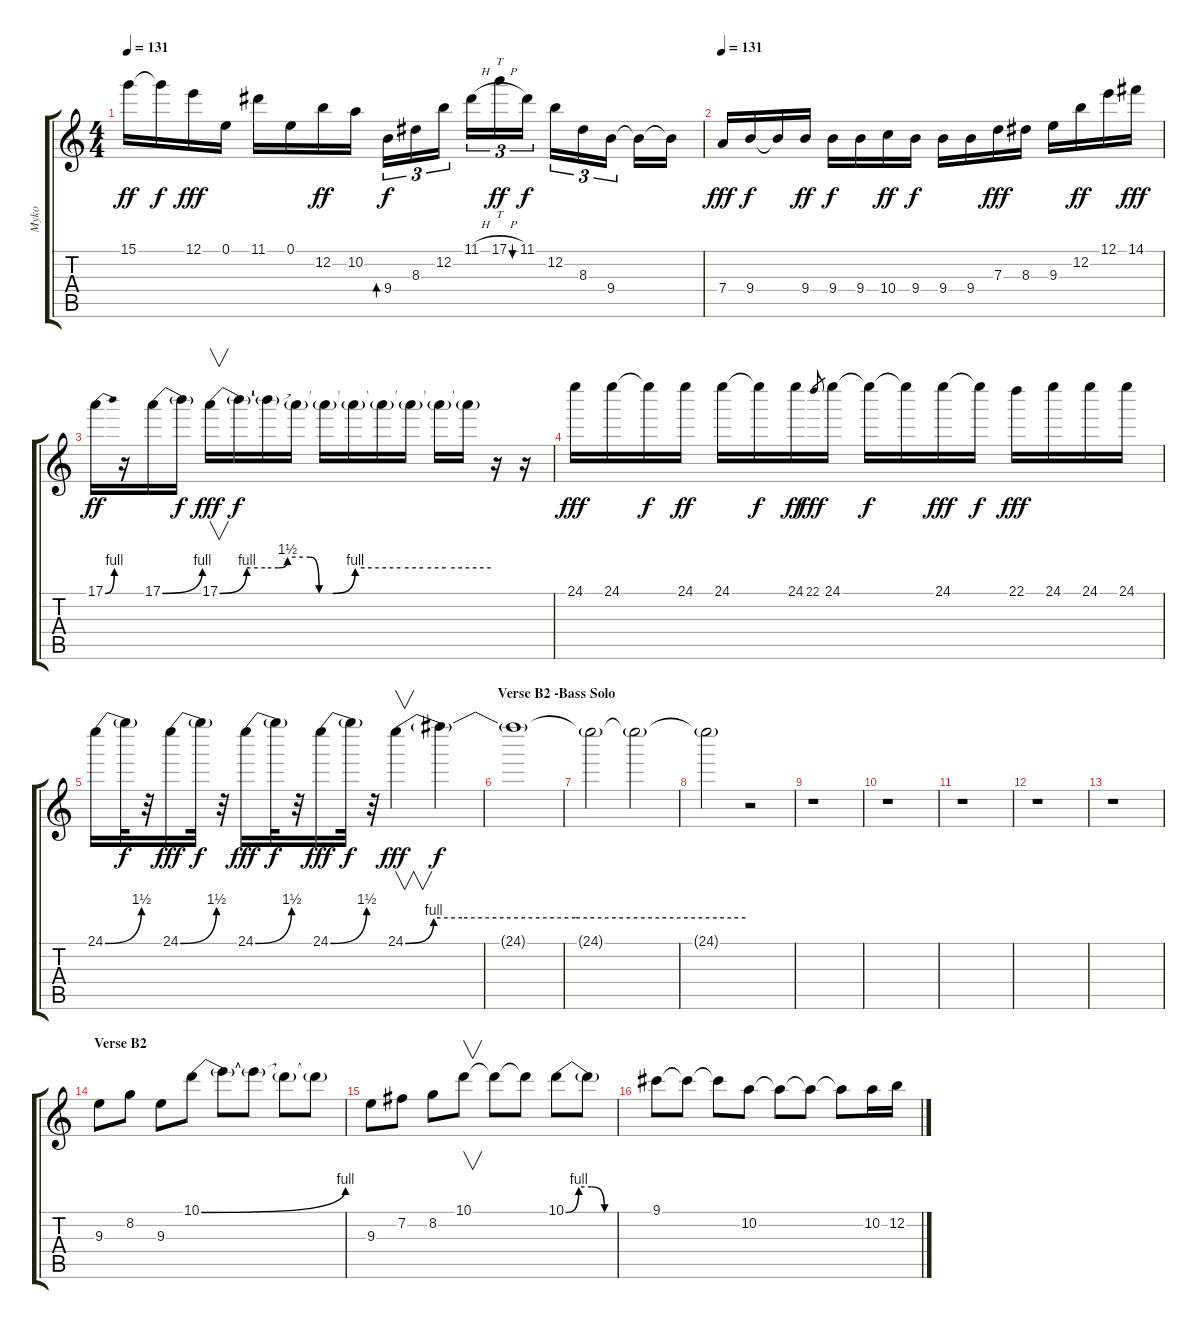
\track ("Myko" "Myko") {instrument distortionguitar}
\staff {score tabs}
\tuning (E4 B3 G3 D3 A2 E2) {hide}
\ts (4 4)
\tempo 131
\clef g2
\ks c
15.1.16{dy ff} 15.1{t}.16{dy f} 12.1.16{dy fff} 0.1.16 11.1.16 0.1.16 12.2.16{dy ff} 10.2.16 9.4.16{tu (3 2) bd 60 dy f} 8.3.16{tu (3 2)} 12.2.16{tu (3 2)} 11.1{h}.16{tu (3 2)} 17.1{h}.16{tt tu (3 2) dy ff} 11.1.16{tu (3 2) bu 60 dy f} 12.2.16{tu (3 2)} 8.3.16{tu (3 2)} 9.4.16{tu (3 2)} 9.4{t}.16 9.4{t}.16 |
\tempo 131
7.4.16{dy fff} 9.4.16{dy f} 9.4{t}.16 9.4.16{dy ff} 9.4.16{dy f} 9.4.16 10.4.16{dy ff} 9.4.16{dy f} 9.4.16 9.4.16 7.3.16{dy fff} 8.3.16 9.3.16 12.2.16{dy ff} 12.1.16 14.1.16{dy fff} |
17.1{be (bend 0 0 60 4)}.16{dy ff} r.16 17.1{be (bend 0 0 60 4)}.16 17.1{t}.16{dy f} 17.1{be (custom 0 0 6 4 10 4 13 4 15 6 20 6 22 0 25 0 30 4 40 4 45 4 50 4 60 4)}.16{v dy fff} 17.1{t}.16{dy f} 17.1{t}.16 17.1{t}.16 17.1{t}.16 17.1{t}.16 17.1{t}.16 17.1{t}.16 17.1{t}.16 17.1{t}.16 r.16 r.16 |
24.1.16{dy fff} 24.1.16 24.1{t}.16{dy f} 24.1.16{dy ff} 24.1.16 24.1{t}.16{dy f} 24.1.16{dy ff} 22.1.8{gr dy fff} 24.1.16 24.1{t}.16{dy f} 24.1{t}.16 24.1.16{dy fff} 24.1{t}.16{dy f} 22.1.16{dy fff} 24.1.16 24.1.16 24.1.16 |
24.1{be (bend 0 0 60 6)}.16 24.1{t}.32{dy f} r.32 24.1{be (bend 0 0 60 6)}.16{dy fff} 24.1{t}.32{dy f} r.32 24.1{be (bend 0 0 60 6)}.16{dy fff} 24.1{t}.32{dy f} r.32 24.1{be (bend 0 0 60 6)}.16{dy fff} 24.1{t}.32{dy f} r.32 24.1{be (custom 0 0 5 4 10 4 30 4 60 4)}.4{v dy fff volume 12} 24.1{t}.4{dy f} |
\section ("" "Verse B2 -Bass Solo")
24.1{t}.1{volume 5 instrument distortionguitar} |
24.1{t}.2{volume 3} 24.1{t}.2 |
24.1{t}.2{volume 0} r.2 |
r.1 |
r.1 |
r.1 |
r.1 |
r.1 |
\section ("" "Verse B2")
9.3.8{volume 13 instrument distortionguitar} 8.2.8 9.3.8 10.1{be (bend 0 0 60 4)}.8 10.1{t}.8 10.1{t}.8 10.1{t}.8 10.1{t}.8 |
9.3.8{volume 13 instrument distortionguitar} 7.2.8 8.2.8 10.1.8{v} 10.1{t}.8 10.1{t}.8 10.1{be (custom 0 0 15 4 30 4 45 0 60 0)}.8 10.1{t}.8 |
9.1.8{volume 13} 9.1{t}.8 9.1{t}.8 10.2.8 10.2{t}.8 10.2{t}.8 10.2{t}.8 10.2.16 12.2.16
